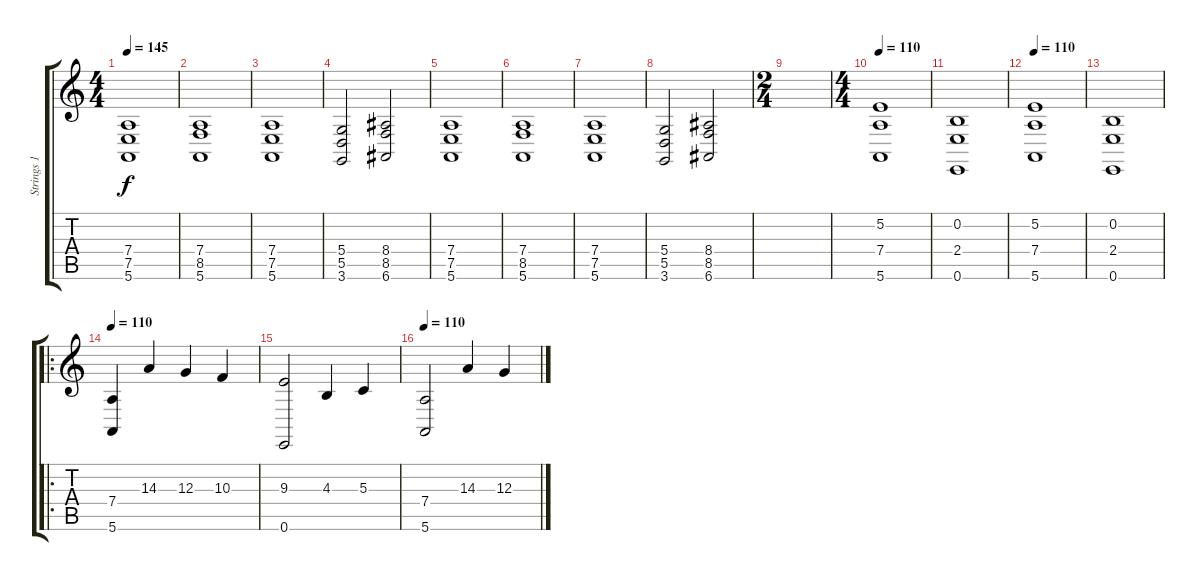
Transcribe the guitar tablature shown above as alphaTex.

\track ("Strings 1" "Strings 1") {instrument stringensemble1}
\staff {score tabs}
\tuning (E4 B3 G3 D3 A2 E2) {hide}
\ts (4 4)
\tempo 145
\clef g2
\ks c
(7.4 7.5 5.6).1{dy f} |
(7.4 8.5 5.6).1 |
(7.4 7.5 5.6).1 |
(5.4 5.5 3.6).2 (8.4 8.5 6.6).2 |
(7.4 7.5 5.6).1 |
(7.4 8.5 5.6).1 |
(7.4 7.5 5.6).1 |
(5.4 5.5 3.6).2 (8.4 8.5 6.6).2 |
\ts (2 4)
|
\ts (4 4)
\tempo 110
(5.2 7.4 5.6).1 |
(0.2 2.4 0.6).1 |
\tempo 110
(5.2 7.4 5.6).1 |
(0.2 2.4 0.6).1 |
\ro
\tempo 110
(7.4 5.6).4{volume 12 instrument pad4choir} 14.3.4 12.3.4 10.3.4 |
(9.3 0.6).2 4.3.4 5.3.4 |
\tempo 110
(7.4 5.6).2 14.3.4 12.3.4
